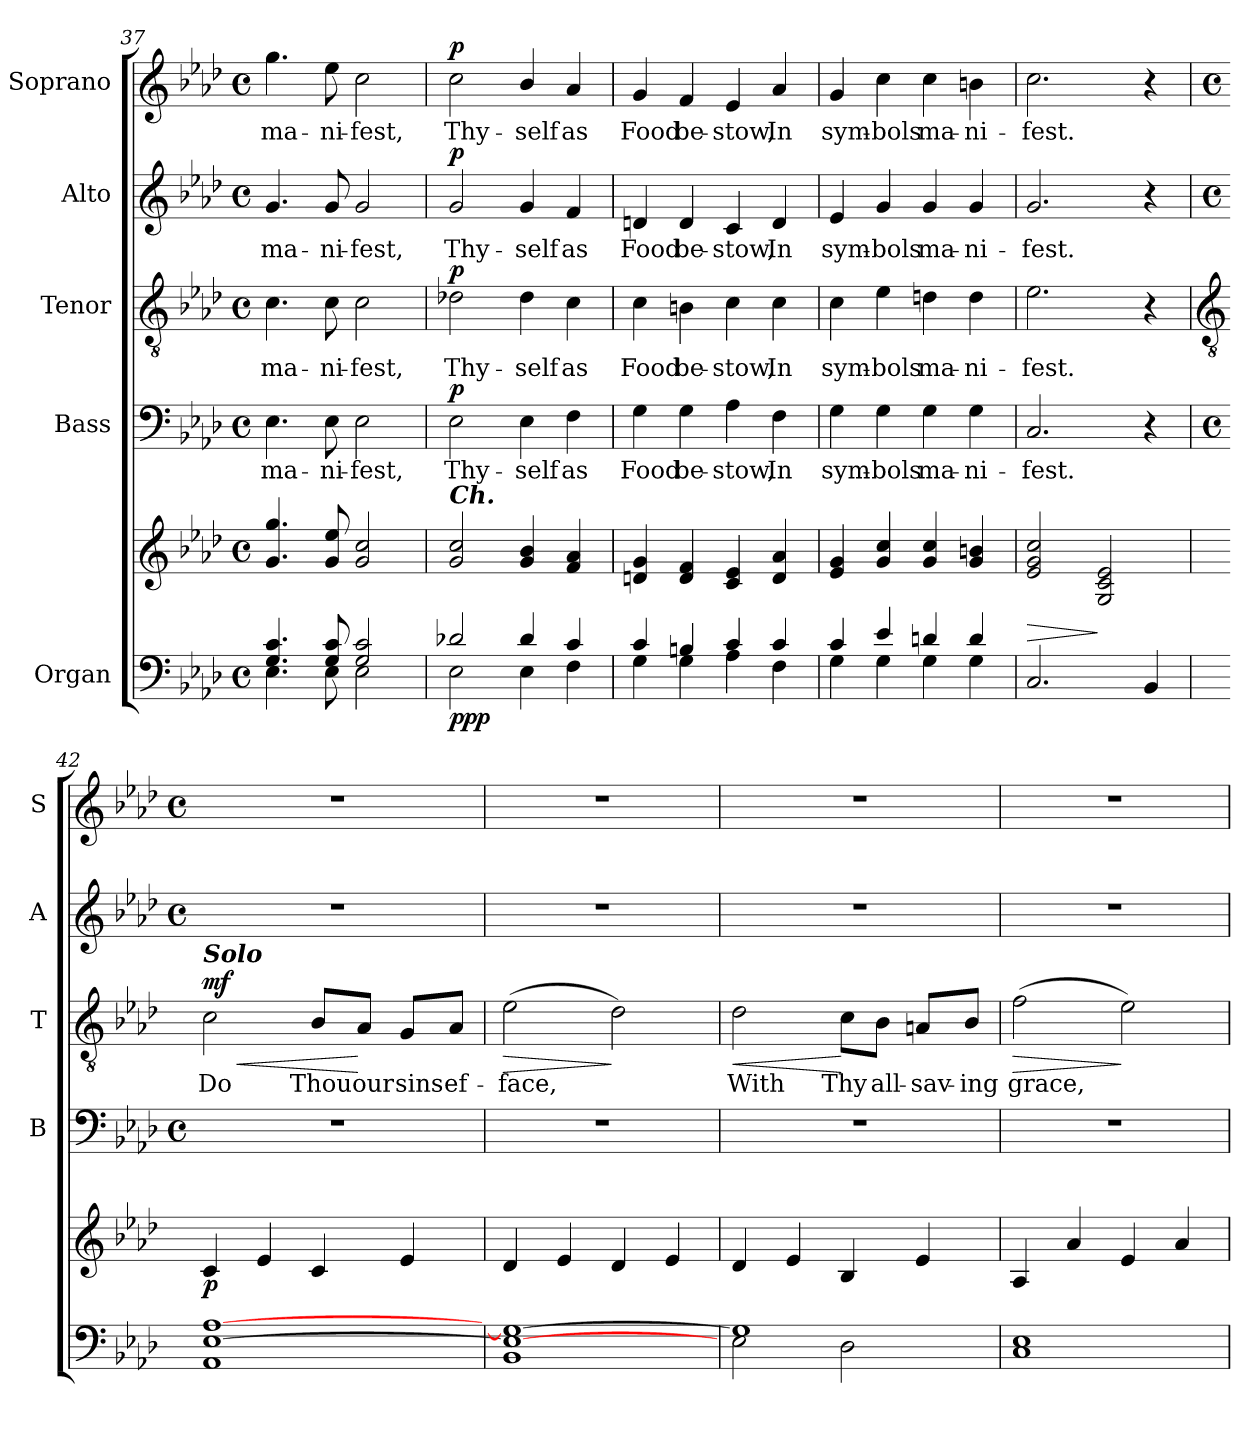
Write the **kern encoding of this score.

**kern	**kern	**dynam	**kern	**text	**dynam	**kern	**text	**dynam	**kern	**text	**dynam	**kern	**text	**dynam
*part5	*part5	*part5	*part4	*part4	*part4	*part3	*part3	*part3	*part2	*part2	*part2	*part1	*part1	*part1
*staff6	*staff5	*staff5/6	*staff4	*staff4	*staff4	*staff3	*staff3	*staff3	*staff2	*staff2	*staff2	*staff1	*staff1	*staff1
*I"Organ	*	*	*I"Bass	*	*	*I"Tenor	*	*	*I"Alto	*	*	*I"Soprano	*	*
*	*	*	*I'B	*	*	*I'T	*	*	*I'A	*	*	*I'S	*	*
!!LO:LB:g=z
*clefF4	*clefG2	*	*clefF4	*	*	*clefGv2	*	*	*clefG2	*	*	*clefG2	*	*
*k[b-e-a-d-]	*k[b-e-a-d-]	*	*k[b-e-a-d-]	*	*	*k[b-e-a-d-]	*	*	*k[b-e-a-d-]	*	*	*k[b-e-a-d-]	*	*
*A-:	*A-:	*	*A-:	*	*	*A-:	*	*	*A-:	*	*	*A-:	*	*
*M4/4	*M4/4	*	*M4/4	*	*	*M4/4	*	*	*M4/4	*	*	*M4/4	*	*
*met(c)	*met(c)	*	*met(c)	*	*	*met(c)	*	*	*met(c)	*	*	*met(c)	*	*
=37	=37	=37	=37	=37	=37	=37	=37	=37	=37	=37	=37	=37	=37	=37
*^	*^	*	*	*	*	*	*	*	*	*	*	*	*	*
!	!	!	!	!	!	!LO:LY:b	!	!	!LO:LY:b	!	!	!LO:LY:b	!	!	!LO:LY:b	!
4.G/ 4.c/	4.E-\	4.g/ 4.gg/	1ryy	.	4.E-	ma-	.	4.c	ma-	.	4.g	ma-	.	4.gg	ma-	.
!	!	!	!	!	!	!LO:LY:b	!	!	!LO:LY:b	!	!	!LO:LY:b	!	!	!LO:LY:b	!
8G/ 8c/	8E-\	8g/ 8ee-/	.	.	8E-	-ni-	.	8c	-ni-	.	8g	-ni-	.	8ee-	-ni-	.
!	!	!	!	!	!	!LO:LY:b	!	!	!LO:LY:b	!	!	!LO:LY:b	!	!	!LO:LY:b	!
2G/ 2c/	2E-\	2g/ 2cc/	.	.	2E-	-fest,	.	2c	-fest,	.	2g	-fest,	.	2cc	-fest,	.
=38	=38	=38	=38	=38	=38	=38	=38	=38	=38	=38	=38	=38	=38	=38	=38	=38
!	!	!LO:TX:a:Bi:t=Ch.	!	!	!	!	!	!	!	!	!	!	!	!	!	!
!	!	!	!	!LO:DY:b=2	!	!LO:LY:b	!	!	!LO:LY:b	!	!	!LO:LY:b	!	!	!LO:LY:b	!
!	!	!	!	!LO:DY:n=1:b=2	!	!	!	!	!	!	!	!	!	!	!	!
!	!	!	!	!LO:DY:n=2:b	!	!	!LO:DY:b	!	!	!LO:DY:b	!	!	!LO:DY:b	!	!	!LO:DY:b
2d-X/	2E-\	2g/ 2cc/	1ryy	p p p	2E-	Thy-	p	2d-X	Thy-	p	2g	Thy-	p	2cc	Thy-	p
!	!	!	!	!	!	!LO:LY:b	!	!	!LO:LY:b	!	!	!LO:LY:b	!	!	!LO:LY:b	!
4d-/	4E-\	4g/ 4b-/	.	.	4E-\	-self	.	4d-\	-self	.	4g/	-self	.	4b-/	-self	.
!	!	!	!	!	!	!LO:LY:b	!	!	!LO:LY:b	!	!	!LO:LY:b	!	!	!LO:LY:b	!
4c/	4F\	4f/ 4a-/	.	.	4F	as	.	4c	as	.	4f	as	.	4a-	as	.
=39	=39	=39	=39	=39	=39	=39	=39	=39	=39	=39	=39	=39	=39	=39	=39	=39
!	!	!	!	!	!	!LO:LY:b	!	!	!LO:LY:b	!	!	!LO:LY:b	!	!	!LO:LY:b	!
4c/	4G\	4dn/ 4g/	1ryy	.	4G	Food	.	4c	Food	.	4dn	Food	.	4g	Food	.
!	!	!	!	!	!	!LO:LY:b	!	!	!LO:LY:b	!	!	!LO:LY:b	!	!	!LO:LY:b	!
4Bn/	4G\	4d/ 4f/	.	.	4G	be-	.	4Bn	be-	.	4d	be-	.	4f	be-	.
!	!	!	!	!	!	!LO:LY:b	!	!	!LO:LY:b	!	!	!LO:LY:b	!	!	!LO:LY:b	!
4c/	4A-\	4c/ 4e-/	.	.	4A-	-stow,	.	4c	-stow,	.	4c	-stow,	.	4e-	-stow,	.
!	!	!	!	!	!	!LO:LY:b	!	!	!LO:LY:b	!	!	!LO:LY:b	!	!	!LO:LY:b	!
4c/	4F\	4d/ 4a-/	.	.	4F	In	.	4c	In	.	4d	In	.	4a-	In	.
=40	=40	=40	=40	=40	=40	=40	=40	=40	=40	=40	=40	=40	=40	=40	=40	=40
!	!	!	!	!	!	!LO:LY:b	!	!	!LO:LY:b	!	!	!LO:LY:b	!	!	!LO:LY:b	!
4c/	4G\	4e-/ 4g/	1ryy	.	4G	sym-	.	4c	sym-	.	4e-	sym-	.	4g	sym-	.
!	!	!	!	!	!	!LO:LY:b	!	!	!LO:LY:b	!	!	!LO:LY:b	!	!	!LO:LY:b	!
4e-/	4G\	4g/ 4cc/	.	.	4G	-bols	.	4e-	-bols	.	4g	-bols	.	4cc	-bols	.
!	!	!	!	!	!	!LO:LY:b	!	!	!LO:LY:b	!	!	!LO:LY:b	!	!	!LO:LY:b	!
4dn/	4G\	4g/ 4cc/	.	.	4G	ma-	.	4dn	ma-	.	4g	ma-	.	4cc	ma-	.
!	!	!	!	!	!	!LO:LY:b	!	!	!LO:LY:b	!	!	!LO:LY:b	!	!	!LO:LY:b	!
4d/	4G\	4g/ 4bn/	.	.	4G	-ni-	.	4d	-ni-	.	4g	-ni-	.	4bn	-ni-	.
=41	=41	=41	=41	=41	=41	=41	=41	=41	=41	=41	=41	=41	=41	=41	=41	=41
!	!	!	!	!LO:HP:b	!	!LO:LY:b	!	!	!LO:LY:b	!	!	!LO:LY:b	!	!	!LO:LY:b	!
1ryy	2.C/	2e-/ 2g/ 2cc/	1ryy	>	2.C	-fest.	.	2.e-	-fest.	.	2.g	-fest.	.	2.cc	-fest.	.
.	.	2G/ 2c/ 2e-/	.	]	.	.	.	.	.	.	.	.	.	.	.	.
.	4BB-/	.	.	.	4r	.	.	4r	.	.	4r	.	.	4r	.	.
*	*	*v	*v	*	*	*	*	*	*	*	*	*	*	*	*	*
!!LO:LB:g=z
=42	=42	=42	=42	=42	=42	=42	=42	=42	=42	=42	=42	=42	=42	=42	=42
*	*	*	*	*	*	*	*clefGv2	*	*	*	*	*	*	*	*
*	*	*	*	*M4/4	*	*	*	*	*	*M4/4	*	*	*M4/4	*	*
*	*	*	*	*met(c)	*	*	*	*	*	*met(c)	*	*	*met(c)	*	*
!	!	!	!	!	!	!	!LO:TX:a:Bi:t=Solo	!	!	!	!	!	!	!	!
!	!	!	!LO:DY:b	!	!	!	!	!LO:LY:b	!LO:HP:b	!	!	!	!	!	!
!	!	!	!	!	!	!	!	!	!LO:DY:n=1:b	!	!	!	!	!	!
[1E-/ [1A-/	1AA-\	4c	p	1r	.	.	2c	Do	< mf	1r	.	.	1r	.	.
.	.	4e-	.	.	.	.	.	.	.	.	.	.	.	.	.
!	!	!	!	!	!	!	!	!LO:LY:b	!	!	!	!	!	!	!
.	.	4c	.	.	.	.	8B-/L	Thou	.	.	.	.	.	.	.
!	!	!	!	!	!	!	!	!LO:LY:b	!	!	!	!	!	!	!
.	.	.	.	.	.	.	8A-/J	our	[	.	.	.	.	.	.
!	!	!	!	!	!	!	!	!LO:LY:b	!	!	!	!	!	!	!
.	.	4e-	.	.	.	.	8G/L	sins	.	.	.	.	.	.	.
!	!	!	!	!	!	!	!	!LO:LY:b	!	!	!	!	!	!	!
.	.	.	.	.	.	.	8A-/J	ef-	.	.	.	.	.	.	.
=43	=43	=43	=43	=43	=43	=43	=43	=43	=43	=43	=43	=43	=43	=43	=43
!	!	!	!	!	!	!	!	!LO:LY:b	!LO:HP:b	!	!	!	!	!	!
1E-/_ 1G/_	1BB-\	4d-	.	1r	.	.	(>2e-	-face,	>	1r	.	.	1r	.	.
.	.	4e-	.	.	.	.	.	.	.	.	.	.	.	.	.
.	.	4d-	.	.	.	.	2d-)	.	]	.	.	.	.	.	.
.	.	4e-	.	.	.	.	.	.	.	.	.	.	.	.	.
=44	=44	=44	=44	=44	=44	=44	=44	=44	=44	=44	=44	=44	=44	=44	=44
!	!	!	!	!	!	!	!	!LO:LY:b	!LO:HP:b	!	!	!	!	!	!
1G/]	2E-\	4d-	.	1r	.	.	2d-	With	<	1r	.	.	1r	.	.
.	.	4e-	.	.	.	.	.	.	.	.	.	.	.	.	.
!	!	!	!	!	!	!	!	!LO:LY:b	!	!	!	!	!	!	!
.	2D-\	4B-	.	.	.	.	8c\L	Thy	[	.	.	.	.	.	.
!	!	!	!	!	!	!	!	!LO:LY:b	!	!	!	!	!	!	!
.	.	.	.	.	.	.	8B-\J	all-	.	.	.	.	.	.	.
!	!	!	!	!	!	!	!	!LO:LY:b	!	!	!	!	!	!	!
.	.	4e-	.	.	.	.	8An/L	-sav-	.	.	.	.	.	.	.
!	!	!	!	!	!	!	!	!LO:LY:b	!	!	!	!	!	!	!
.	.	.	.	.	.	.	8B-/J	-ing	.	.	.	.	.	.	.
=45	=45	=45	=45	=45	=45	=45	=45	=45	=45	=45	=45	=45	=45	=45	=45
!	!	!	!	!	!	!	!	!LO:LY:b	!LO:HP:b	!	!	!	!	!	!
1ryy	1C\ 1E-\	4A-	.	1r	.	.	(>2f	grace,	>	1r	.	.	1r	.	.
.	.	4a-	.	.	.	.	.	.	.	.	.	.	.	.	.
.	.	4e-	.	.	.	.	2e-)	.	]	.	.	.	.	.	.
.	.	4a-	.	.	.	.	.	.	.	.	.	.	.	.	.
*v	*v	*	*	*	*	*	*	*	*	*	*	*	*	*	*
=	=	=	=	=	=	=	=	=	=	=	=	=	=	=
*-	*-	*-	*-	*-	*-	*-	*-	*-	*-	*-	*-	*-	*-	*-
